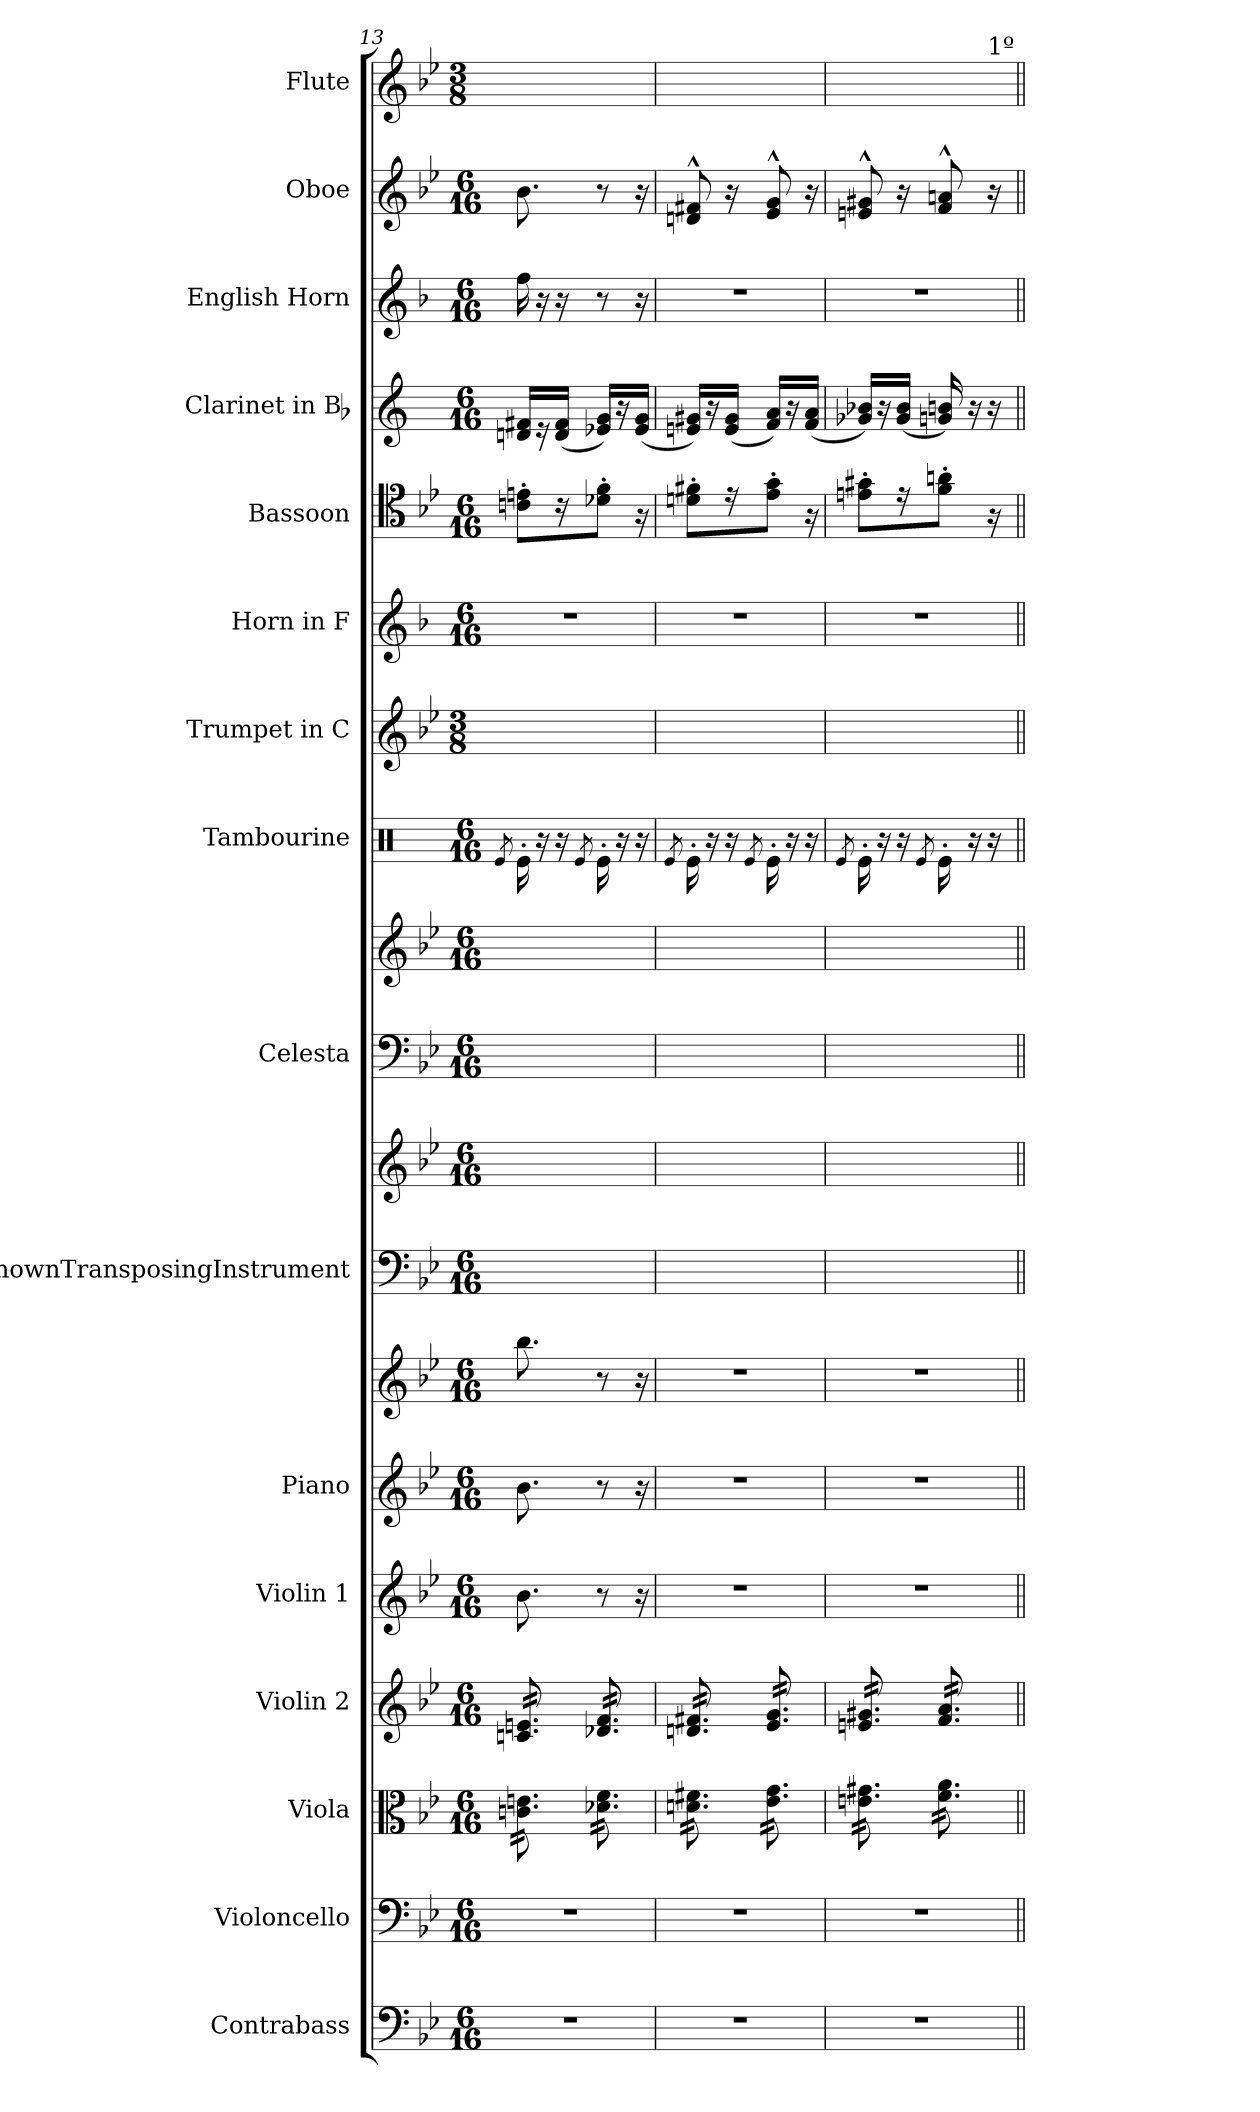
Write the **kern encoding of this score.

**kern	**kern	**kern	**kern	**kern	**kern	**kern	**kern	**kern	**kern	**kern	**kern	**kern	**kern	**kern	**kern	**kern	**kern	**kern
*part16	*part15	*part14	*part13	*part12	*part11	*part11	*part10	*part10	*part9	*part9	*part8	*part7	*part6	*part5	*part4	*part3	*part2	*part1
*staff19	*staff18	*staff17	*staff16	*staff15	*staff14	*staff13	*staff12	*staff11	*staff10	*staff9	*staff8	*staff7	*staff6	*staff5	*staff4	*staff3	*staff2	*staff1
*I"Contrabass	*I"Violoncello	*I"Viola	*I"Violin 2	*I"Violin 1	*I"Piano	*	*I"UnknownTransposingInstrument	*	*I"Celesta	*	*I"Tambourine	*I"Trumpet in C	*I"Horn in F	*I"Bassoon	*I"Clarinet in Bb	*I"English Horn	*I"Oboe	*I"Flute
*I'Cb.	*I'Vc.	*I'Vla.	*I'Vln. 2	*I'Vln. 1	*I'Pno.	*	*I'Hp.	*	*I'Cel.	*	*I'Tambn	*	*I'Hn.	*I'Bsn.	*I'Cl.	*I'Eng. Hn.	*I'Ob.	*I'Fl.
*clefF4	*clefF4	*clefC3	*clefG2	*clefG2	*clefG2	*clefG2	*clefF4	*clefG2	*clefF4	*clefG2	*clefX	*clefG2	*clefG2	*clefC4	*clefG2	*clefG2	*clefG2	*clefG2
*ITrd7c12	*	*	*	*	*	*	*	*	*	*	*	*	*ITrd4c7	*	*ITrd1c2	*ITrd4c7	*	*
*k[b-e-]	*k[b-e-]	*k[b-e-]	*k[b-e-]	*k[b-e-]	*k[b-e-]	*k[b-e-]	*k[b-e-]	*k[b-e-]	*k[b-e-]	*k[b-e-]	*k[]	*k[b-e-]	*k[b-e-]	*k[b-e-]	*k[b-e-]	*k[b-e-]	*k[b-e-]	*k[b-e-]
*B-:	*B-:	*B-:	*B-:	*B-:	*B-:	*B-:	*B-:	*B-:	*B-:	*B-:	*C:	*B-:	*B-:	*B-:	*B-:	*B-:	*B-:	*B-:
*M6/16	*M6/16	*M6/16	*M6/16	*M6/16	*M6/16	*M6/16	*M6/16	*M6/16	*M6/16	*M6/16	*M6/16	*M3/8	*M6/16	*M6/16	*M6/16	*M6/16	*M6/16	*M3/8
=13	=13	=13	=13	=13	=13	=13	=13	=13	=13	=13	=13	=13	=13	=13	=13	=13	=13	=13
.	.	.	.	.	.	.	.	.	.	.	8qRe/	.	.	.	.	.	.	.
*	*	*tremolo	*	*	*	*	*	*	*	*	*	*	*	*	*	*	*	*
*	*	*	*tremolo	*	*	*	*	*	*	*	*	*	*	*	*	*	*	*
8%3r	8%3r	32cn 32enLLL	32cn 32enLLL	8.b-	8.b-	8.bb-	8%3ryy	8%3ryy	8%3ryy	8%3ryy	16Re'\	8ryy	8%3r	8cn' 8en'L	16cn 16enLL	16b-	8.b-	8ryy
.	.	32cn 32en	32cn 32en	.	.	.	.	.	.	.	.	.	.	.	.	.	.	.
.	.	32cn 32en	32cn 32en	.	.	.	.	.	.	.	16r	.	.	.	16r	16r	.	.
.	.	32cn 32en	32cn 32en	.	.	.	.	.	.	.	.	.	.	.	.	.	.	.
.	.	32cn 32en	32cn 32en	.	.	.	.	.	.	.	16r	8ryy	.	16r	(16c 16eJJ	16r	.	8ryy
.	.	32cn 32enJJJ	32cn 32enJJJ	.	.	.	.	.	.	.	.	.	.	.	.	.	.	.
.	.	.	.	.	.	.	.	.	.	.	8qRe/	.	.	.	.	.	.	.
.	.	32d-X 32fLLL	32d-X 32fLLL	8r	8r	8r	.	.	.	.	16Re'\	.	.	8d-X' 8f'J	16d-X 16fLL)	8r	8r	.
.	.	32d-X 32f	32d-X 32f	.	.	.	.	.	.	.	.	.	.	.	.	.	.	.
.	.	32d-X 32f	32d-X 32f	.	.	.	.	.	.	.	16r	8ryy	.	.	16r	.	.	8ryy
.	.	32d-X 32f	32d-X 32f	.	.	.	.	.	.	.	.	.	.	.	.	.	.	.
.	.	32d-X 32f	32d-X 32f	16r	16r	16r	.	.	.	.	16r	.	.	16r	(16d- 16fJJ	16r	16r	.
.	.	32d-X 32fJJJ	32d-X 32fJJJ	.	.	.	.	.	.	.	.	.	.	.	.	.	.	.
=14	=14	=14	=14	=14	=14	=14	=14	=14	=14	=14	=14	=14	=14	=14	=14	=14	=14	=14
.	.	.	.	.	.	.	.	.	.	.	8qRe/	.	.	.	.	.	.	.
8%3r	8%3r	32dn 32f#XLLL	32dn 32f#XLLL	8%3r	8%3r	8%3r	8%3ryy	8%3ryy	8%3ryy	8%3ryy	16Re'\	8%3ryy	8%3r	8dn' 8f#X'L	16dn 16f#XLL)	8%3r	8dn^^< 8f#X^^<	8%3ryy
.	.	32dn 32f#X	32dn 32f#X	.	.	.	.	.	.	.	.	.	.	.	.	.	.	.
.	.	32dn 32f#X	32dn 32f#X	.	.	.	.	.	.	.	16r	.	.	.	16r	.	.	.
.	.	32dn 32f#X	32dn 32f#X	.	.	.	.	.	.	.	.	.	.	.	.	.	.	.
.	.	32dn 32f#X	32dn 32f#X	.	.	.	.	.	.	.	16r	.	.	16r	(16d 16f#JJ	.	16r	.
.	.	32dn 32f#XJJJ	32dn 32f#XJJJ	.	.	.	.	.	.	.	.	.	.	.	.	.	.	.
.	.	.	.	.	.	.	.	.	.	.	8qRe/	.	.	.	.	.	.	.
.	.	32e- 32gLLL	32e- 32gLLL	.	.	.	.	.	.	.	16Re'\	.	.	8e-' 8g'J	16e- 16gLL)	.	8e-^^< 8g^^<	.
.	.	32e- 32g	32e- 32g	.	.	.	.	.	.	.	.	.	.	.	.	.	.	.
.	.	32e- 32g	32e- 32g	.	.	.	.	.	.	.	16r	.	.	.	16r	.	.	.
.	.	32e- 32g	32e- 32g	.	.	.	.	.	.	.	.	.	.	.	.	.	.	.
.	.	32e- 32g	32e- 32g	.	.	.	.	.	.	.	16r	.	.	16r	(16e- 16gJJ	.	16r	.
.	.	32e- 32gJJJ	32e- 32gJJJ	.	.	.	.	.	.	.	.	.	.	.	.	.	.	.
=15	=15	=15	=15	=15	=15	=15	=15	=15	=15	=15	=15	=15	=15	=15	=15	=15	=15	=15
.	.	.	.	.	.	.	.	.	.	.	8qRe/	.	.	.	.	.	.	.
8%3r	8%3r	32en 32g#XLLL	32en 32g#XLLL	8%3r	8%3r	8%3r	8%3ryy	8%3ryy	8%3ryy	8%3ryy	16Re'\	8%3ryy	8%3r	8en' 8g#X'L	16f-X 16a-XLL)	8%3r	8en^^< 8g#X^^<	8ryy
.	.	32en 32g#X	32en 32g#X	.	.	.	.	.	.	.	.	.	.	.	.	.	.	.
.	.	32en 32g#X	32en 32g#X	.	.	.	.	.	.	.	16r	.	.	.	16r	.	.	.
.	.	32en 32g#X	32en 32g#X	.	.	.	.	.	.	.	.	.	.	.	.	.	.	.
.	.	32en 32g#X	32en 32g#X	.	.	.	.	.	.	.	16r	.	.	16r	(16f- 16a-JJ	.	16r	8ryy
.	.	32en 32g#XJJJ	32en 32g#XJJJ	.	.	.	.	.	.	.	.	.	.	.	.	.	.	.
.	.	.	.	.	.	.	.	.	.	.	8qRe/	.	.	.	.	.	.	.
.	.	32f 32aLLL	32f 32aLLL	.	.	.	.	.	.	.	16Re'\	.	.	8f' 8an'J	16fn 16an)	.	8f^^< 8an^^<	.
.	.	32f 32a	32f 32a	.	.	.	.	.	.	.	.	.	.	.	.	.	.	.
.	.	32f 32a	32f 32a	.	.	.	.	.	.	.	16r	.	.	.	16r	.	.	16ryy
.	.	32f 32a	32f 32a	.	.	.	.	.	.	.	.	.	.	.	.	.	.	.
!	!	!	!	!	!	!	!	!	!	!	!	!	!	!	!	!	!	!LO:TX:a:t=1º
.	.	32f 32a	32f 32a	.	.	.	.	.	.	.	16r	.	.	16r	16r	.	16r	16ryy
.	.	32f 32aJJJ	32f 32aJJJ	.	.	.	.	.	.	.	.	.	.	.	.	.	.	.
*	*	*	*Xtremolo	*	*	*	*	*	*	*	*	*	*	*	*	*	*	*
*	*	*Xtremolo	*	*	*	*	*	*	*	*	*	*	*	*	*	*	*	*
=||	=||	=||	=||	=||	=||	=||	=||	=||	=||	=||	=||	=||	=||	=||	=||	=||	=||	=||
*-	*-	*-	*-	*-	*-	*-	*-	*-	*-	*-	*-	*-	*-	*-	*-	*-	*-	*-
